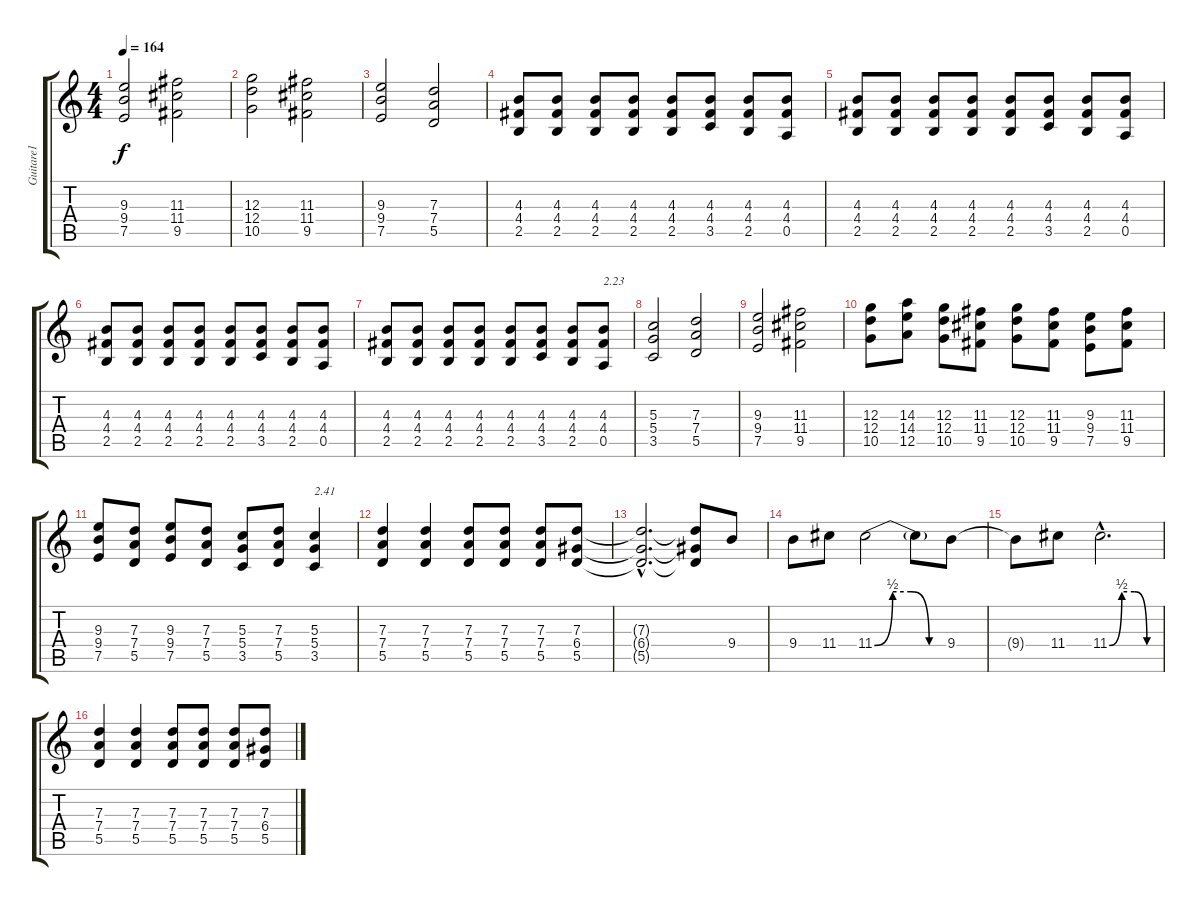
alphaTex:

\track ("Guitare1" "Guitare1") {instrument overdrivenguitar}
\staff {score tabs}
\tuning (E4 B3 G3 D3 A2 E2) {hide}
\ts (4 4)
\tempo 164
\clef g2
\ks c
(9.3 9.4 7.5).2{dy f} (11.3 11.4 9.5).2 |
(12.3 12.4 10.5).2 (11.3 11.4 9.5).2 |
(9.3 9.4 7.5).2 (7.3 7.4 5.5).2 |
(4.3 4.4 2.5).8 (4.3 4.4 2.5).8 (4.3 4.4 2.5).8 (4.3 4.4 2.5).8 (4.3 4.4 2.5).8 (4.3 4.4 3.5).8 (4.3 4.4 2.5).8 (4.3 4.4 0.5).8 |
(4.3 4.4 2.5).8 (4.3 4.4 2.5).8 (4.3 4.4 2.5).8 (4.3 4.4 2.5).8 (4.3 4.4 2.5).8 (4.3 4.4 3.5).8 (4.3 4.4 2.5).8 (4.3 4.4 0.5).8 |
(4.3 4.4 2.5).8 (4.3 4.4 2.5).8 (4.3 4.4 2.5).8 (4.3 4.4 2.5).8 (4.3 4.4 2.5).8 (4.3 4.4 3.5).8 (4.3 4.4 2.5).8 (4.3 4.4 0.5).8 |
(4.3 4.4 2.5).8 (4.3 4.4 2.5).8 (4.3 4.4 2.5).8 (4.3 4.4 2.5).8 (4.3 4.4 2.5).8 (4.3 4.4 3.5).8 (4.3 4.4 2.5).8 (4.3 4.4 0.5).8{txt "2.23"} |
(5.3 5.4 3.5).2 (7.3 7.4 5.5).2 |
(9.3 9.4 7.5).2 (11.3 11.4 9.5).2 |
(12.3 12.4 10.5).8 (14.3 14.4 12.5).8 (12.3 12.4 10.5).8 (11.3 11.4 9.5).8 (12.3 12.4 10.5).8 (11.3 11.4 9.5).8 (9.3 9.4 7.5).8 (11.3 11.4 9.5).8 |
(9.3 9.4 7.5).8 (7.3 7.4 5.5).8 (9.3 9.4 7.5).8 (7.3 7.4 5.5).8 (5.3 5.4 3.5).8 (7.3 7.4 5.5).8 (5.3 5.4 3.5).4{txt "2.41"} |
(7.3 7.4 5.5).4 (7.3 7.4 5.5).4 (7.3 7.4 5.5).8 (7.3 7.4 5.5).8 (7.3 7.4 5.5).8 (7.3 6.4 5.5).8 |
(7.3{hac t} 6.4{hac t} 5.5{hac t}).2{d} (7.3{t} 6.4{t} 5.5{t}).8 9.4.8 |
9.4.8 11.4.8 11.4{be (custom 0 0 15 2 30 2 45 0 60 0)}.2 11.4{t}.8 9.4.8 |
9.4{t}.8 11.4.8 11.4{be (custom 0 0 15 2 30 2 45 0 60 0) hac}.2{d} |
(7.3 7.4 5.5).4 (7.3 7.4 5.5).4 (7.3 7.4 5.5).8 (7.3 7.4 5.5).8 (7.3 7.4 5.5).8 (7.3 6.4 5.5).8
